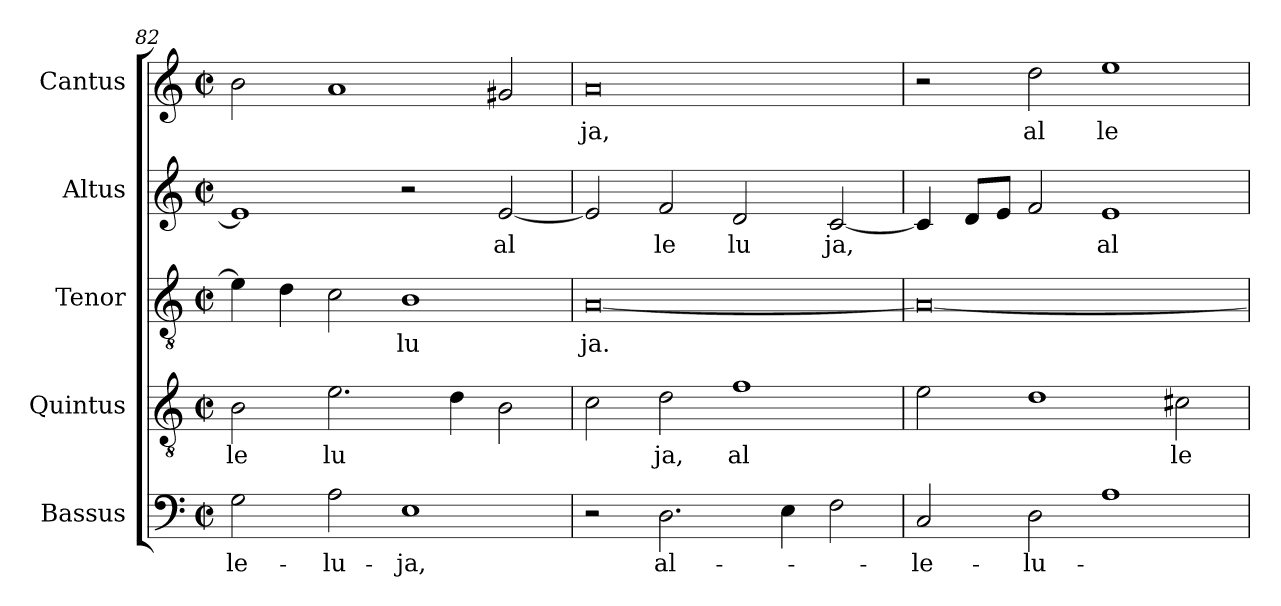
**kern	**text	**kern	**text	**kern	**text	**kern	**text	**kern	**text
*part5	*part5	*part4	*part4	*part3	*part3	*part2	*part2	*part1	*part1
*staff5	*staff5	*staff4	*staff4	*staff3	*staff3	*staff2	*staff2	*staff1	*staff1
*I"Bassus	*	*I"Quintus	*	*I"Tenor	*	*I"Altus	*	*I"Cantus	*
*clefF4	*	*clefGv2	*	*clefGv2	*	*clefG2	*	*clefG2	*
*	*	*	*	*	*	*k[]	*	*k[]	*
*	*	*	*	*	*	*C:	*	*C:	*
*M2/2	*	*M2/2	*	*M2/2	*	*M2/2	*	*M2/2	*
*met(c|)	*	*met(c|)	*	*met(c|)	*	*met(c|)	*	*met(c|)	*
=82	=82	=82	=82	=82	=82	=82	=82	=82	=82
!	!LO:LY:b:cj	!	!LO:LY:b:cj	!	!	!	!	!	!
2G\	-le-	2B\	le	4e\]	.	1e]	.	2b\	.
.	.	.	.	4d\	.	.	.	.	.
!	!LO:LY:b:cj	!	!LO:LY:b:cj	!	!	!	!	!	!
2A\	-lu-	2.e\	lu	2c\	.	.	.	1a	.
!	!LO:LY:b:cj	!	!	!	!LO:LY:b:cj	!	!	!	!
1E	-ja,	.	.	1B	lu	2r	.	.	.
.	.	4d\	.	.	.	.	.	.	.
!	!	!	!	!	!	!	!LO:LY:b:cj	!	!
.	.	2B\	.	.	.	[<2e/	al	2g#/	.
=83	=83	=83	=83	=83	=83	=83	=83	=83	=83
!	!	!	!	!	!LO:LY:b:cj	!	!	!	!LO:LY:b:cj
2r	.	2c\	.	[<0A	ja.	2e/]	.	0a	ja,
!	!LO:LY:b:cj	!	!LO:LY:b:cj	!	!	!	!LO:LY:b:cj	!	!
2.D\	al-	2d\	ja,	.	.	2f/	le	.	.
!	!	!	!LO:LY:b:cj	!	!	!	!LO:LY:b:cj	!	!
.	.	1f	al	.	.	2d/	lu	.	.
4E\	.	.	.	.	.	.	.	.	.
!	!	!	!	!	!	!	!LO:LY:b:cj	!	!
2F\	.	.	.	.	.	[<2c/	ja,	.	.
=84	=84	=84	=84	=84	=84	=84	=84	=84	=84
!	!LO:LY:b:cj	!	!	!	!	!	!	!	!
2C/	-le-	2e\	.	0A_<	.	4c/]	.	2r	.
.	.	.	.	.	.	8d/L	.	.	.
.	.	.	.	.	.	8e/J	.	.	.
!	!LO:LY:b:cj	!	!	!	!	!	!	!	!LO:LY:b:cj
2D\	-lu-	1d	.	.	.	2f/	.	2dd\	al
!	!	!	!	!	!	!	!LO:LY:b:cj	!	!LO:LY:b:cj
1A	.	.	.	.	.	1e	al	1ee	le
!	!	!	!LO:LY:b:cj	!	!	!	!	!	!
.	.	2c#\	le	.	.	.	.	.	.
=	=	=	=	=	=	=	=	=	=
*-	*-	*-	*-	*-	*-	*-	*-	*-	*-
